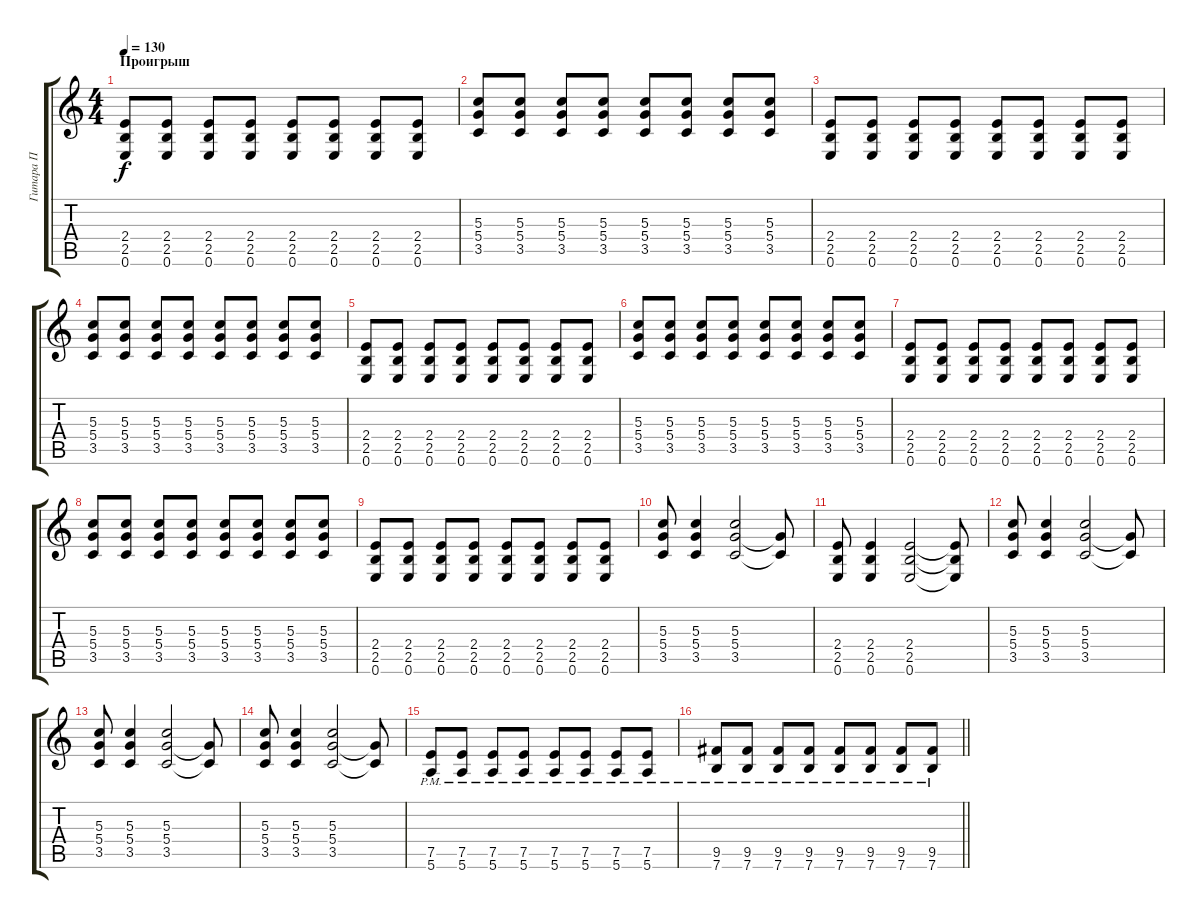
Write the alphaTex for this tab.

\track ("Гитара П" "Гитара П") {instrument overdrivenguitar}
\staff {score tabs}
\tuning (E4 B3 G3 D3 A2 E2) {hide}
\ts (4 4)
\section ("" "Проигрыш")
\tempo 130
\clef g2
\ks c
(2.4 2.5 0.6).8{dy f} (2.4 2.5 0.6).8 (2.4 2.5 0.6).8 (2.4 2.5 0.6).8 (2.4 2.5 0.6).8 (2.4 2.5 0.6).8 (2.4 2.5 0.6).8 (2.4 2.5 0.6).8 |
(5.3 5.4 3.5).8 (5.3 5.4 3.5).8 (5.3 5.4 3.5).8 (5.3 5.4 3.5).8 (5.3 5.4 3.5).8 (5.3 5.4 3.5).8 (5.3 5.4 3.5).8 (5.3 5.4 3.5).8 |
(2.4 2.5 0.6).8 (2.4 2.5 0.6).8 (2.4 2.5 0.6).8 (2.4 2.5 0.6).8 (2.4 2.5 0.6).8 (2.4 2.5 0.6).8 (2.4 2.5 0.6).8 (2.4 2.5 0.6).8 |
(5.3 5.4 3.5).8 (5.3 5.4 3.5).8 (5.3 5.4 3.5).8 (5.3 5.4 3.5).8 (5.3 5.4 3.5).8 (5.3 5.4 3.5).8 (5.3 5.4 3.5).8 (5.3 5.4 3.5).8 |
(2.4 2.5 0.6).8 (2.4 2.5 0.6).8 (2.4 2.5 0.6).8 (2.4 2.5 0.6).8 (2.4 2.5 0.6).8 (2.4 2.5 0.6).8 (2.4 2.5 0.6).8 (2.4 2.5 0.6).8 |
(5.3 5.4 3.5).8 (5.3 5.4 3.5).8 (5.3 5.4 3.5).8 (5.3 5.4 3.5).8 (5.3 5.4 3.5).8 (5.3 5.4 3.5).8 (5.3 5.4 3.5).8 (5.3 5.4 3.5).8 |
(2.4 2.5 0.6).8 (2.4 2.5 0.6).8 (2.4 2.5 0.6).8 (2.4 2.5 0.6).8 (2.4 2.5 0.6).8 (2.4 2.5 0.6).8 (2.4 2.5 0.6).8 (2.4 2.5 0.6).8 |
(5.3 5.4 3.5).8 (5.3 5.4 3.5).8 (5.3 5.4 3.5).8 (5.3 5.4 3.5).8 (5.3 5.4 3.5).8 (5.3 5.4 3.5).8 (5.3 5.4 3.5).8 (5.3 5.4 3.5).8 |
(2.4 2.5 0.6).8 (2.4 2.5 0.6).8 (2.4 2.5 0.6).8 (2.4 2.5 0.6).8 (2.4 2.5 0.6).8 (2.4 2.5 0.6).8 (2.4 2.5 0.6).8 (2.4 2.5 0.6).8 |
(5.3 5.4 3.5).8 (5.3 5.4 3.5).4 (5.3 5.4 3.5).2 (5.4{t} 3.5{t}).8 |
(2.4 2.5 0.6).8 (2.4 2.5 0.6).4 (2.4 2.5 0.6).2 (2.4{t} 2.5{t} 0.6{t}).8 |
(5.3 5.4 3.5).8 (5.3 5.4 3.5).4 (5.3 5.4 3.5).2 (5.4{t} 3.5{t}).8 |
(5.3 5.4 3.5).8 (5.3 5.4 3.5).4 (5.3 5.4 3.5).2 (5.4{t} 3.5{t}).8 |
(5.3 5.4 3.5).8 (5.3 5.4 3.5).4 (5.3 5.4 3.5).2 (5.4{t} 3.5{t}).8 |
(7.5{pm} 5.6{pm}).8 (7.5{pm} 5.6{pm}).8 (7.5{pm} 5.6{pm}).8 (7.5{pm} 5.6{pm}).8 (7.5{pm} 5.6{pm}).8 (7.5{pm} 5.6{pm}).8 (7.5{pm} 5.6{pm}).8 (7.5{pm} 5.6{pm}).8 |
\barLineRight lightlight
(9.5{pm} 7.6{pm}).8 (9.5{pm} 7.6{pm}).8 (9.5{pm} 7.6{pm}).8 (9.5{pm} 7.6{pm}).8 (9.5{pm} 7.6{pm}).8 (9.5{pm} 7.6{pm}).8 (9.5{pm} 7.6{pm}).8 (9.5{pm} 7.6{pm}).8
